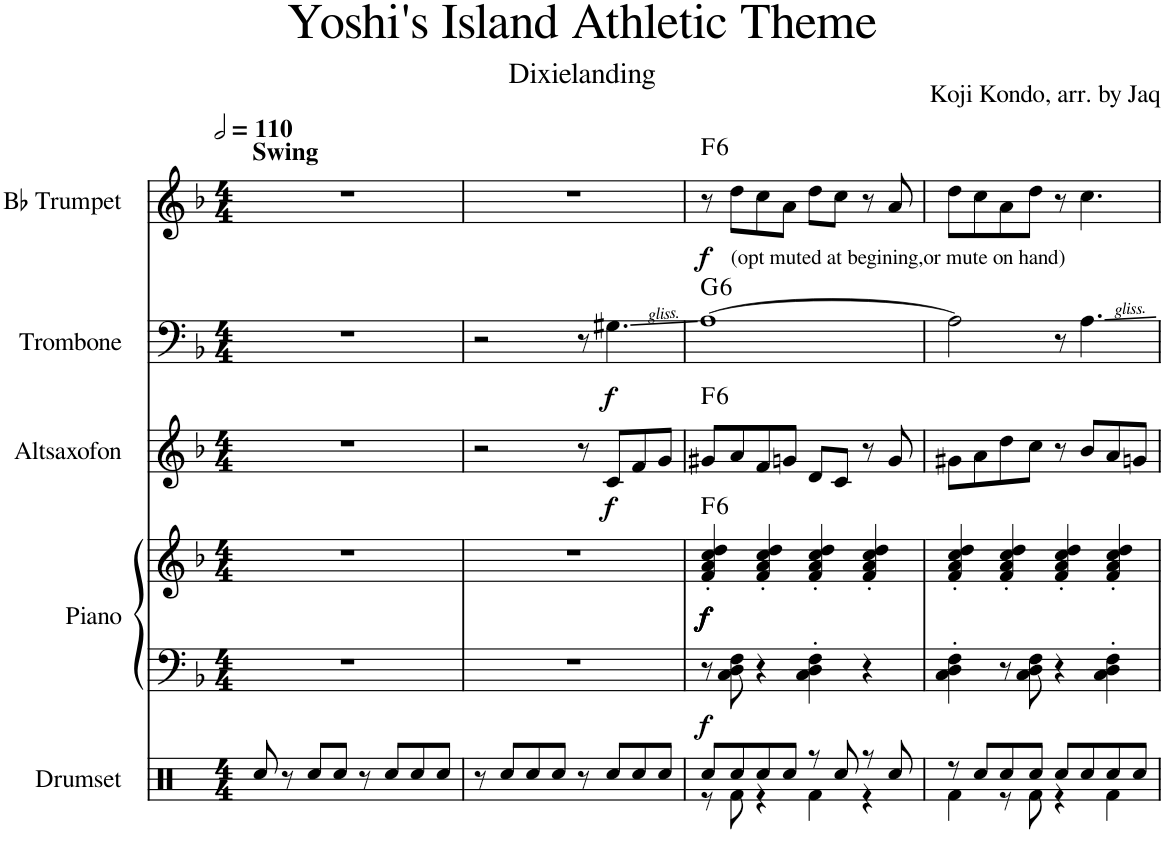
**kern	**kern	**kern	**dynam	**harte	**kern	**dynam	**harte	**kern	**dynam	**harte	**kern	**dynam	**harte	**kern	**dynam	**harte	**kern	**dynam	**harte	**kern	**dynam	**harte
*part8	*part7	*part7	*part7	*part7	*part6	*part6	*part6	*part5	*part5	*part5	*part4	*part4	*part4	*part3	*part3	*part3	*part2	*part2	*part2	*part1	*part1	*part1
*staff9	*staff8	*staff7	*staff7/8	*	*staff6	*staff6	*	*staff5	*staff5	*	*staff4	*staff4	*	*staff3	*staff3	*	*staff2	*staff2	*	*staff1	*staff1	*
*I"Drumset	*I"Piano	*	*	*	*I"Tuba	*	*	*I"Tenorsaxofon	*	*	*I"Altsaxofon	*	*	*I"Bb Clarinet	*	*	*I"Trombone	*	*	*I"Bb Trumpet	*	*
*I'D. Set	*I'Pno.	*	*	*	*I'Tba.	*	*	*I'Ten-sax.	*	*	*I'Altsax.	*	*	*I'Bb Cl.	*	*	*I'Tbn.	*	*	*I'Bb Tpt.	*	*
*	*	*	*	*	*stria5	*	*	*stria5	*	*	*	*	*	*stria5	*	*	*	*	*	*	*	*
*clefX	*clefF4	*clefG2	*	*	*clefF4	*	*	*clefGv2	*	*	*clefG2	*	*	*clefG2	*	*	*clefF4	*	*	*clefG2	*	*
*	*	*	*	*	*	*	*	*Trd8c14	*	*	*Trd5c9	*	*	*Trd1c2	*	*	*	*	*	*Trd1c2	*	*
*k[]	*k[b-]	*k[b-]	*	*	*k[b-]	*	*	*k[b-]	*	*	*k[b-]	*	*	*k[b-]	*	*	*k[b-]	*	*	*k[b-]	*	*
*M4/4	*M4/4	*M4/4	*	*	*M4/4	*	*	*M4/4	*	*	*M4/4	*	*	*M4/4	*	*	*M4/4	*	*	*M4/4	*	*
*MM220	*MM220	*MM220	*	*	*MM220	*	*	*MM220	*	*	*MM220	*	*	*MM220	*	*	*MM220	*	*	*MM220	*	*
=1	=1	=1	=1	=1	=1	=1	=1	=1	=1	=1	=1	=1	=1	=1	=1	=1	=1	=1	=1	=1	=1	=1
!	!	!	!	!	!	!	!	!	!	!	!	!	!	!	!	!	!	!	!	!LO:TX:a:B:t=Swing	!	!
8Rcc/	1r	1r	.	.	1r	.	.	1r	.	.	1r	.	.	1r	.	.	1r	.	.	1r	.	.
8r	.	.	.	.	.	.	.	.	.	.	.	.	.	.	.	.	.	.	.	.	.	.
8Rcc/L	.	.	.	.	.	.	.	.	.	.	.	.	.	.	.	.	.	.	.	.	.	.
8Rcc/J	.	.	.	.	.	.	.	.	.	.	.	.	.	.	.	.	.	.	.	.	.	.
8r	.	.	.	.	.	.	.	.	.	.	.	.	.	.	.	.	.	.	.	.	.	.
8Rcc/L	.	.	.	.	.	.	.	.	.	.	.	.	.	.	.	.	.	.	.	.	.	.
8Rcc/	.	.	.	.	.	.	.	.	.	.	.	.	.	.	.	.	.	.	.	.	.	.
8Rcc/J	.	.	.	.	.	.	.	.	.	.	.	.	.	.	.	.	.	.	.	.	.	.
=2	=2	=2	=2	=2	=2	=2	=2	=2	=2	=2	=2	=2	=2	=2	=2	=2	=2	=2	=2	=2	=2	=2
8r	1r	1r	.	.	1r	.	.	2r	.	.	2r	.	.	2r	.	.	2r	.	.	1r	.	.
8Rcc/L	.	.	.	.	.	.	.	.	.	.	.	.	.	.	.	.	.	.	.	.	.	.
8Rcc/	.	.	.	.	.	.	.	.	.	.	.	.	.	.	.	.	.	.	.	.	.	.
8Rcc/J	.	.	.	.	.	.	.	.	.	.	.	.	.	.	.	.	.	.	.	.	.	.
8r	.	.	.	.	.	.	.	8r	.	.	8r	.	.	8r	.	.	8r	.	.	.	.	.
!	!	!	!	!	!	!	!	!	!LO:DY:b	!	!	!LO:DY:b	!	!	!LO:DY:b	!	!	!LO:DY:b	!	!	!	!
8Rcc/L	.	.	.	.	.	.	.	8c	f	.	8c/L	f	.	8c	f	.	4.G#X\	f	.	.	.	.
8Rcc/	.	.	.	.	.	.	.	8f\L	.	.	8f/	.	.	8f/L	.	.	.	.	.	.	.	.
8Rcc/J	.	.	.	.	.	.	.	8g\J	.	.	8g/J	.	.	8g/J	.	.	.	.	.	.	.	.
=3	=3	=3	=3	=3	=3	=3	=3	=3	=3	=3	=3	=3	=3	=3	=3	=3	=3	=3	=3	=3	=3	=3
*^	*	*	*	*	*	*	*	*	*	*	*	*	*	*	*	*	*	*	*	*	*	*
!	!	!	!	!LO:DY:b=2	!	!	!	!	!	!	!	!	!	!	!	!	!	!	!	!	!	!	!
!	!	!	!	!LO:DY:n=1:b	!	!	!	!	!	!	!	!	!	!	!	!	!	!	!	!	!	!	!
!	!	!	!	!LO:DY:n=2:b	!	!	!	!	!	!	!	!	!	!	!	!	!	!	!	!	!	!	!
!	!	!	!	!LO:DY:n=3:b	!	!	!	!	!	!	!	!	!	!	!	!	!	!	!	!	!	!	!
!	!	!	!	!LO:DY:n=4:b	!LO:H:kt=6	!	!LO:DY:b	!LO:H:kt=6	!	!	!LO:H:kt=6	!	!	!LO:H:kt=6	!	!	!LO:H:kt=6	!	!	!LO:H:kt=6	!	!LO:DY:b	!LO:H:kt=6
8Rcc/L	8r	8r	4f/' 4a/' 4cc/' 4dd/'	f f f f f	F:maj6	4GG#X	f	F:maj6	8g#X\L	.	F:maj6	8g#X/L	.	F:maj6	8g#X/L	.	F:maj6	[1A	.	G:maj6	8r	f	F:maj6
!	!	!	!	!	!	!	!	!	!	!	!	!	!	!	!	!	!	!	!	!	!LO:TX:b:t=(opt muted at begining,or mute on hand)	!	!
8Rcc/	8Rf\	8C\ 8D\ 8F\	.	.	.	.	.	.	8a\J	.	.	8a/	.	.	8a/J	.	.	.	.	.	8dd\L	.	.
8Rcc/	4r	4r	4f/' 4a/' 4cc/' 4dd/'	.	.	4AA	.	.	8f\L	.	.	8f/	.	.	8f/L	.	.	.	.	.	8cc\	.	.
8Rcc/J	.	.	.	.	.	.	.	.	8gn\J	.	.	8gn/J	.	.	8gn/J	.	.	.	.	.	8a\J	.	.
8r	4Rf\	4C\' 4D\' 4F\'	4f/' 4a/' 4cc/' 4dd/'	.	.	4GG#	.	.	8d\L	.	.	8d/L	.	.	8d/L	.	.	.	.	.	8dd\L	.	.
8Rcc/	.	.	.	.	.	.	.	.	8c\J	.	.	8c/J	.	.	8c/J	.	.	.	.	.	8cc\J	.	.
8r	4r	4r	4f/' 4a/' 4cc/' 4dd/'	.	.	4AA	.	.	8r	.	.	8r	.	.	8r	.	.	.	.	.	8r	.	.
8Rcc/	.	.	.	.	.	.	.	.	8g	.	.	8g/	.	.	8g	.	.	.	.	.	8a/	.	.
=4	=4	=4	=4	=4	=4	=4	=4	=4	=4	=4	=4	=4	=4	=4	=4	=4	=4	=4	=4	=4	=4	=4	=4
8r	4Rf\	4C\' 4D\' 4F\'	4f/' 4a/' 4cc/' 4dd/'	.	.	4FF	.	.	8g#X\L	.	.	8g#X\L	.	.	8g#X/L	.	.	2A\]	.	.	8dd\L	.	.
8Rcc/L	.	.	.	.	.	.	.	.	8a\J	.	.	8a\	.	.	8a/J	.	.	.	.	.	8cc\	.	.
8Rcc/	8r	8r	4f/' 4a/' 4cc/' 4dd/'	.	.	4DD	.	.	8dd\L	.	.	8dd\	.	.	8dd\L	.	.	.	.	.	8a\	.	.
8Rcc/J	8Rf\	8C\ 8D\ 8F\	.	.	.	.	.	.	8cc\J	.	.	8cc\J	.	.	8cc\J	.	.	.	.	.	8dd\J	.	.
8Rcc/L	4r	4r	4f/' 4a/' 4cc/' 4dd/'	.	.	4CC	.	.	8r	.	.	8r	.	.	8r	.	.	8r	.	.	8r	.	.
8Rcc/	.	.	.	.	.	.	.	.	8b-	.	.	8b-/L	.	.	8b-	.	.	4.A\	.	.	4.cc\	.	.
8Rcc/	4Rf\	4C\' 4D\' 4F\'	4f/' 4a/' 4cc/' 4dd/'	.	.	4DD	.	.	8a\L	.	.	8a/	.	.	8a/L	.	.	.	.	.	.	.	.
8Rcc/J	.	.	.	.	.	.	.	.	8gn\J	.	.	8gn/J	.	.	8gn/J	.	.	.	.	.	.	.	.
*v	*v	*	*	*	*	*	*	*	*	*	*	*	*	*	*	*	*	*	*	*	*	*	*
=	=	=	=	=	=	=	=	=	=	=	=	=	=	=	=	=	=	=	=	=	=	=
*-	*-	*-	*-	*-	*-	*-	*-	*-	*-	*-	*-	*-	*-	*-	*-	*-	*-	*-	*-	*-	*-	*-
